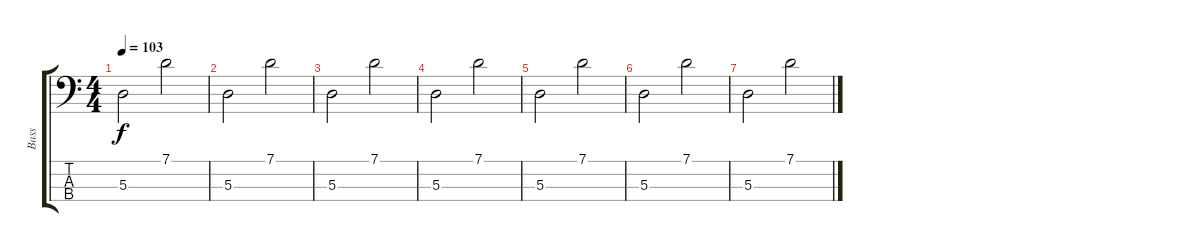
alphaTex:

\track ("Bass" "Bass") {instrument electricbassfinger}
\staff {score tabs}
\tuning (G2 D2 A1 E1) {hide}
\ts (4 4)
\tempo 103
\clef f4
\ks c
5.3.2{dy f} 7.1.2 |
5.3.2 7.1.2 |
5.3.2 7.1.2 |
5.3.2 7.1.2 |
5.3.2 7.1.2 |
5.3.2 7.1.2 |
5.3.2 7.1.2
